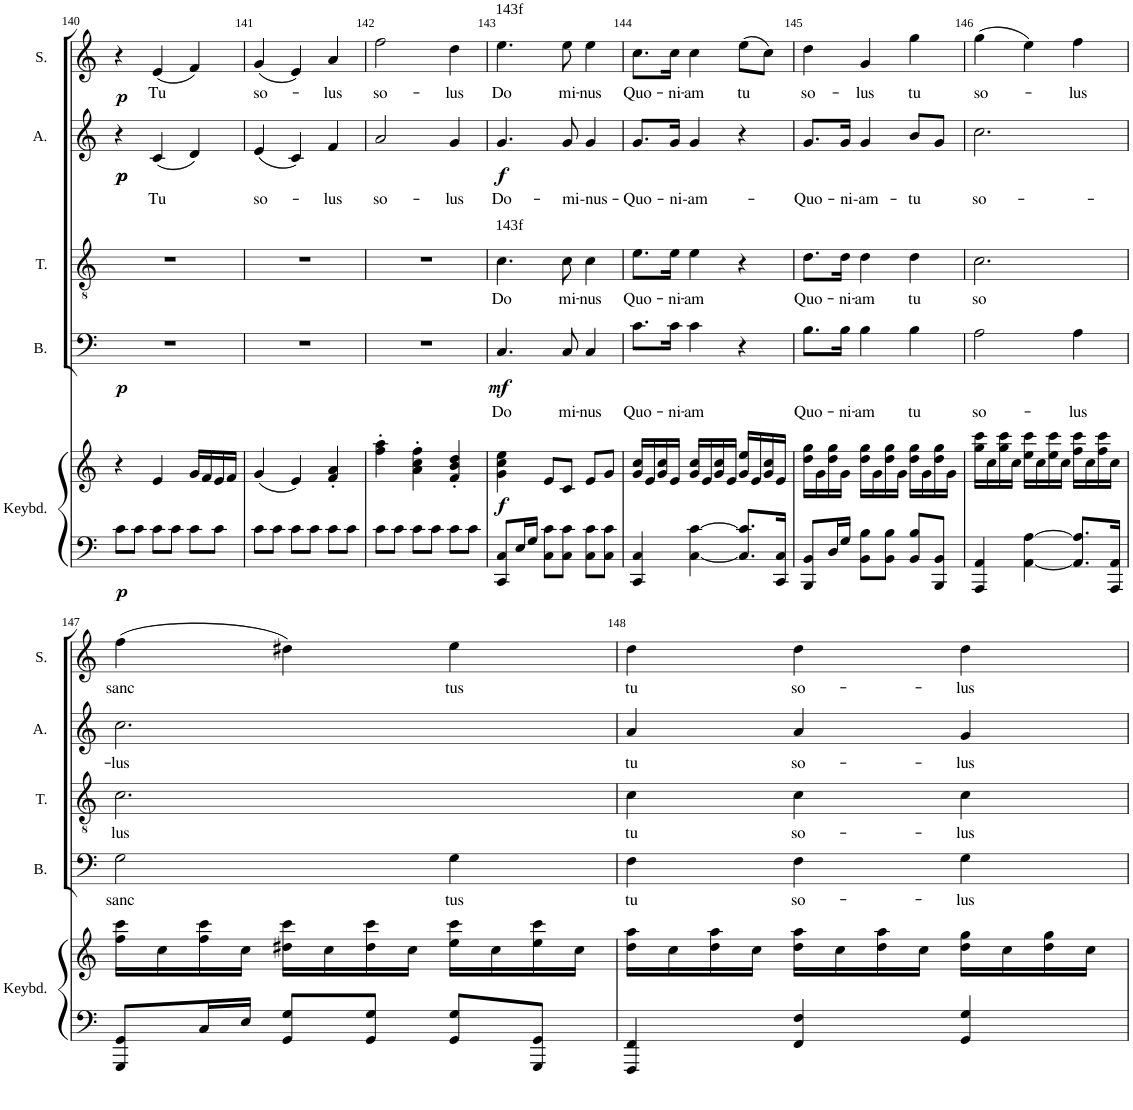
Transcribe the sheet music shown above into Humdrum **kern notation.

**kern	**kern	**dynam	**kern	**text	**dynam	**kern	**text	**kern	**text	**dynam	**kern	**text	**dynam
*part5	*part5	*part5	*part4	*part4	*part4	*part3	*part3	*part2	*part2	*part2	*part1	*part1	*part1
*staff6	*staff5	*staff5/6	*staff4	*staff4	*staff4	*staff3	*staff3	*staff2	*staff2	*staff2	*staff1	*staff1	*staff1
*I"Keyboard	*	*	*I"Bass	*	*	*I"Tenor	*	*I"Alto	*	*	*I"Soprano	*	*
*I'Keybd.	*	*	*I'B.	*	*	*I'T.	*	*I'A.	*	*	*I'S.	*	*
!!LO:PB:g=z
*clefF4	*clefG2	*	*clefF4	*	*	*clefGv2	*	*clefG2	*	*	*clefG2	*	*
*k[]	*k[]	*	*k[]	*	*	*k[]	*	*k[]	*	*	*k[]	*	*
*M3/4	*M3/4	*	*M3/4	*	*	*M3/4	*	*M3/4	*	*	*M3/4	*	*
=140	=140	=140	=140	=140	=140	=140	=140	=140	=140	=140	=140	=140	=140
!	!	!LO:DY:b=2	!	!	!LO:DY:b	!	!	!	!	!LO:DY:b	!	!	!
!	!	!	!	!	!	!	!	!	!	!LO:DY:n=1:b	!	!	!LO:DY:b
8c\L	4r	p	2.r	.	p	2.r	.	4r	.	p p	4r	.	p
8c\J	.	.	.	.	.	.	.	.	.	.	.	.	.
!	!	!	!	!	!	!	!	!	!LO:LY:b	!	!	!LO:LY:b	!
8c\L	4e/	.	.	.	.	.	.	(4c/	Tu	.	(4e/	Tu	.
8c\J	.	.	.	.	.	.	.	.	.	.	.	.	.
8c\L	16g/LL	.	.	.	.	.	.	4d/)	.	.	4f/)	.	.
.	16f/	.	.	.	.	.	.	.	.	.	.	.	.
8c\J	16e/	.	.	.	.	.	.	.	.	.	.	.	.
.	16f/JJ	.	.	.	.	.	.	.	.	.	.	.	.
=141	=141	=141	=141	=141	=141	=141	=141	=141	=141	=141	=141	=141	=141
!	!	!	!	!	!	!	!	!	!LO:LY:b	!	!	!LO:LY:b	!
8c\L	(4g/	.	2.r	.	.	2.r	.	(4e/	so-	.	(4g/	so-	.
8c\J	.	.	.	.	.	.	.	.	.	.	.	.	.
8c\L	4e/)	.	.	.	.	.	.	4c/)	.	.	4e/)	.	.
8c\J	.	.	.	.	.	.	.	.	.	.	.	.	.
!	!	!	!	!	!	!	!	!	!LO:LY:b	!	!	!LO:LY:b	!
8c\L	4f/' 4a/'	.	.	.	.	.	.	4f/	-lus	.	4a/	-lus	.
8c\J	.	.	.	.	.	.	.	.	.	.	.	.	.
=142	=142	=142	=142	=142	=142	=142	=142	=142	=142	=142	=142	=142	=142
!	!	!	!	!	!	!	!	!	!LO:LY:b	!	!	!LO:LY:b	!
8c\L	4ff\' 4aa\'	.	2.r	.	.	2.r	.	2a/	so-	.	2ff\	so-	.
8c\J	.	.	.	.	.	.	.	.	.	.	.	.	.
8c\L	4a\' 4cc\' 4ff\'	.	.	.	.	.	.	.	.	.	.	.	.
8c\J	.	.	.	.	.	.	.	.	.	.	.	.	.
!	!	!	!	!	!	!	!	!	!LO:LY:b	!	!	!LO:LY:b	!
8c\L	4f/' 4b/' 4dd/'	.	.	.	.	.	.	4g/	-lus	.	4dd\	-lus	.
8c\J	.	.	.	.	.	.	.	.	.	.	.	.	.
=143	=143	=143	=143	=143	=143	=143	=143	=143	=143	=143	=143	=143	=143
!	!	!	!	!	!	!	!	!	!	!	!LO:TX:a:t=143f	!	!
!	!	!	!	!	!	!LO:TX:a:t=143f	!	!	!	!	!	!	!
!	!	!LO:DY:b	!	!LO:LY:b	!LO:DY:b	!	!LO:LY:b	!	!LO:LY:b	!LO:DY:b	!	!LO:LY:b	!
8CC/ 8C/L	4g\ 4cc\ 4ee\	f	4.C/	Do	mf	4.c\	Do	4.g/	Do-	f	4.ee\	Do	.
16E/L	.	.	.	.	.	.	.	.	.	.	.	.	.
16G/JJ	.	.	.	.	.	.	.	.	.	.	.	.	.
8C\ 8c\L	8e/L	.	.	.	.	.	.	.	.	.	.	.	.
!	!	!	!	!LO:LY:b	!	!	!LO:LY:b	!	!LO:LY:b	!	!	!LO:LY:b	!
8C\ 8c\J	8c/J	.	8C/	mi-	.	8c\	mi-	8g/	-mi-nus-	.	8ee\	mi-	.
!	!	!	!	!LO:LY:b	!	!	!LO:LY:b	!	!	!	!	!LO:LY:b	!
8C\ 8c\L	8e/L	.	4C/	-nus	.	4c\	-nus	4g/	.	.	4ee\	-nus	.
8C\ 8c\J	8g/J	.	.	.	.	.	.	.	.	.	.	.	.
=144	=144	=144	=144	=144	=144	=144	=144	=144	=144	=144	=144	=144	=144
!	!	!	!	!LO:LY:b	!	!	!LO:LY:b	!	!LO:LY:b	!	!	!LO:LY:b	!
4CC/ 4C/	16g/ 16cc/LL	.	8.c\L	Quo-	.	8.e\L	Quo-	8.g/L	-Quo-	.	8.cc\L	Quo-	.
.	16e/	.	.	.	.	.	.	.	.	.	.	.	.
.	16g/ 16cc/	.	.	.	.	.	.	.	.	.	.	.	.
!	!	!	!	!LO:LY:b	!	!	!LO:LY:b	!	!LO:LY:b	!	!	!LO:LY:b	!
.	16e/JJ	.	16c\Jk	-ni-	.	16e\Jk	-ni-	16g/Jk	-ni-am-	.	16cc\Jk	-ni-	.
!	!	!	!	!LO:LY:b	!	!	!LO:LY:b	!	!	!	!	!LO:LY:b	!
[4C\ [4c\	16g/ 16cc/LL	.	4c\	-am	.	4e\	-am	4g/	.	.	4cc\	-am	.
.	16e/	.	.	.	.	.	.	.	.	.	.	.	.
.	16g/ 16cc/	.	.	.	.	.	.	.	.	.	.	.	.
.	16e/JJ	.	.	.	.	.	.	.	.	.	.	.	.
!	!	!	!	!	!	!	!	!	!	!	!	!LO:LY:b	!
8.C/] 8.c/]L	16g/ 16ee/LL	.	4r	.	.	4r	.	4r	.	.	(8ee\L	tu	.
.	16e/	.	.	.	.	.	.	.	.	.	.	.	.
.	16g/ 16cc/	.	.	.	.	.	.	.	.	.	8cc\J)	.	.
16CC/ 16C/Jk	16e/JJ	.	.	.	.	.	.	.	.	.	.	.	.
=145	=145	=145	=145	=145	=145	=145	=145	=145	=145	=145	=145	=145	=145
!	!	!	!	!LO:LY:b	!	!	!LO:LY:b	!	!LO:LY:b	!	!	!LO:LY:b	!
8BBB/ 8BB/L	16dd\ 16gg\LL	.	8.B\L	Quo-	.	8.d\L	Quo-	8.g/L	-Quo-	.	4dd\	so-	.
.	16g\	.	.	.	.	.	.	.	.	.	.	.	.
16D/L	16dd\ 16gg\	.	.	.	.	.	.	.	.	.	.	.	.
!	!	!	!	!LO:LY:b	!	!	!LO:LY:b	!	!LO:LY:b	!	!	!	!
16G/JJ	16g\JJ	.	16B\Jk	-ni-	.	16d\Jk	-ni-	16g/Jk	-ni-am-	.	.	.	.
!	!	!	!	!LO:LY:b	!	!	!LO:LY:b	!	!	!	!	!LO:LY:b	!
8BB\ 8B\L	16dd\ 16gg\LL	.	4B\	-am	.	4d\	-am	4g/	.	.	4g/	-lus	.
.	16g\	.	.	.	.	.	.	.	.	.	.	.	.
8BB\ 8B\J	16dd\ 16gg\	.	.	.	.	.	.	.	.	.	.	.	.
.	16g\JJ	.	.	.	.	.	.	.	.	.	.	.	.
!	!	!	!	!LO:LY:b	!	!	!LO:LY:b	!	!LO:LY:b	!	!	!LO:LY:b	!
8BB/ 8B/L	16dd\ 16gg\LL	.	4B\	tu	.	4d\	tu	8b/L	-tu	.	4gg\	tu	.
.	16g\	.	.	.	.	.	.	.	.	.	.	.	.
8BBB/ 8BB/J	16dd\ 16gg\	.	.	.	.	.	.	8g/J	.	.	.	.	.
.	16g\JJ	.	.	.	.	.	.	.	.	.	.	.	.
=146	=146	=146	=146	=146	=146	=146	=146	=146	=146	=146	=146	=146	=146
!	!	!	!	!LO:LY:b	!	!	!LO:LY:b	!	!LO:LY:b	!	!	!LO:LY:b	!
4AAA/ 4AA/	16gg\ 16ccc\LL	.	2A\	so-	.	2.c\	so	2.cc\	so-	.	(4gg\	so-	.
.	16cc\	.	.	.	.	.	.	.	.	.	.	.	.
.	16gg\ 16ccc\	.	.	.	.	.	.	.	.	.	.	.	.
.	16cc\JJ	.	.	.	.	.	.	.	.	.	.	.	.
[4AA\ [4A\	16ee\ 16ccc\LL	.	.	.	.	.	.	.	.	.	4ee\)	.	.
.	16cc\	.	.	.	.	.	.	.	.	.	.	.	.
.	16ee\ 16ccc\	.	.	.	.	.	.	.	.	.	.	.	.
.	16cc\JJ	.	.	.	.	.	.	.	.	.	.	.	.
!	!	!	!	!LO:LY:b	!	!	!	!	!	!	!	!LO:LY:b	!
8.AA/] 8.A/]L	16ff\ 16ccc\LL	.	4A\	-lus	.	.	.	.	.	.	4ff\	-lus	.
.	16cc\	.	.	.	.	.	.	.	.	.	.	.	.
.	16ff\ 16ccc\	.	.	.	.	.	.	.	.	.	.	.	.
16AAA/ 16AA/Jk	16cc\JJ	.	.	.	.	.	.	.	.	.	.	.	.
!!LO:LB:g=z
=147	=147	=147	=147	=147	=147	=147	=147	=147	=147	=147	=147	=147	=147
!	!	!	!	!LO:LY:b	!	!	!LO:LY:b	!	!LO:LY:b	!	!	!LO:LY:b	!
8GGG/ 8GG/L	16ff\ 16ccc\LL	.	2G\	sanc	.	2.c\	lus	2.cc\	-lus	.	(4ff\	sanc	.
.	16cc\	.	.	.	.	.	.	.	.	.	.	.	.
16C/L	16ff\ 16ccc\	.	.	.	.	.	.	.	.	.	.	.	.
16E/JJ	16cc\JJ	.	.	.	.	.	.	.	.	.	.	.	.
8GG/ 8G/L	16dd#X\ 16ccc\LL	.	.	.	.	.	.	.	.	.	4dd#X\)	.	.
.	16cc\	.	.	.	.	.	.	.	.	.	.	.	.
8GG/ 8G/J	16dd#\ 16ccc\	.	.	.	.	.	.	.	.	.	.	.	.
.	16cc\JJ	.	.	.	.	.	.	.	.	.	.	.	.
!	!	!	!	!LO:LY:b	!	!	!	!	!	!	!	!LO:LY:b	!
8GG/ 8G/L	16ee\ 16ccc\LL	.	4G\	tus	.	.	.	.	.	.	4ee\	tus	.
.	16cc\	.	.	.	.	.	.	.	.	.	.	.	.
8GGG/ 8GG/J	16ee\ 16ccc\	.	.	.	.	.	.	.	.	.	.	.	.
.	16cc\JJ	.	.	.	.	.	.	.	.	.	.	.	.
=148	=148	=148	=148	=148	=148	=148	=148	=148	=148	=148	=148	=148	=148
!	!	!	!	!LO:LY:b	!	!	!LO:LY:b	!	!LO:LY:b	!	!	!LO:LY:b	!
4FFF/ 4FF/	16dd\ 16aa\LL	.	4F\	tu	.	4c\	tu	4a/	tu	.	4dd\	tu	.
.	16cc\	.	.	.	.	.	.	.	.	.	.	.	.
.	16dd\ 16aa\	.	.	.	.	.	.	.	.	.	.	.	.
.	16cc\JJ	.	.	.	.	.	.	.	.	.	.	.	.
!	!	!	!	!LO:LY:b	!	!	!LO:LY:b	!	!LO:LY:b	!	!	!LO:LY:b	!
4FF/ 4F/	16dd\ 16aa\LL	.	4F\	so-	.	4c\	so-	4a/	so-	.	4dd\	so-	.
.	16cc\	.	.	.	.	.	.	.	.	.	.	.	.
.	16dd\ 16aa\	.	.	.	.	.	.	.	.	.	.	.	.
.	16cc\JJ	.	.	.	.	.	.	.	.	.	.	.	.
!	!	!	!	!LO:LY:b	!	!	!LO:LY:b	!	!LO:LY:b	!	!	!LO:LY:b	!
4GG/ 4G/	16dd\ 16gg\LL	.	4G\	-lus	.	4c\	-lus	4g/	-lus	.	4dd\	-lus	.
.	16cc\	.	.	.	.	.	.	.	.	.	.	.	.
.	16dd\ 16gg\	.	.	.	.	.	.	.	.	.	.	.	.
.	16cc\JJ	.	.	.	.	.	.	.	.	.	.	.	.
=	=	=	=	=	=	=	=	=	=	=	=	=	=
*-	*-	*-	*-	*-	*-	*-	*-	*-	*-	*-	*-	*-	*-
